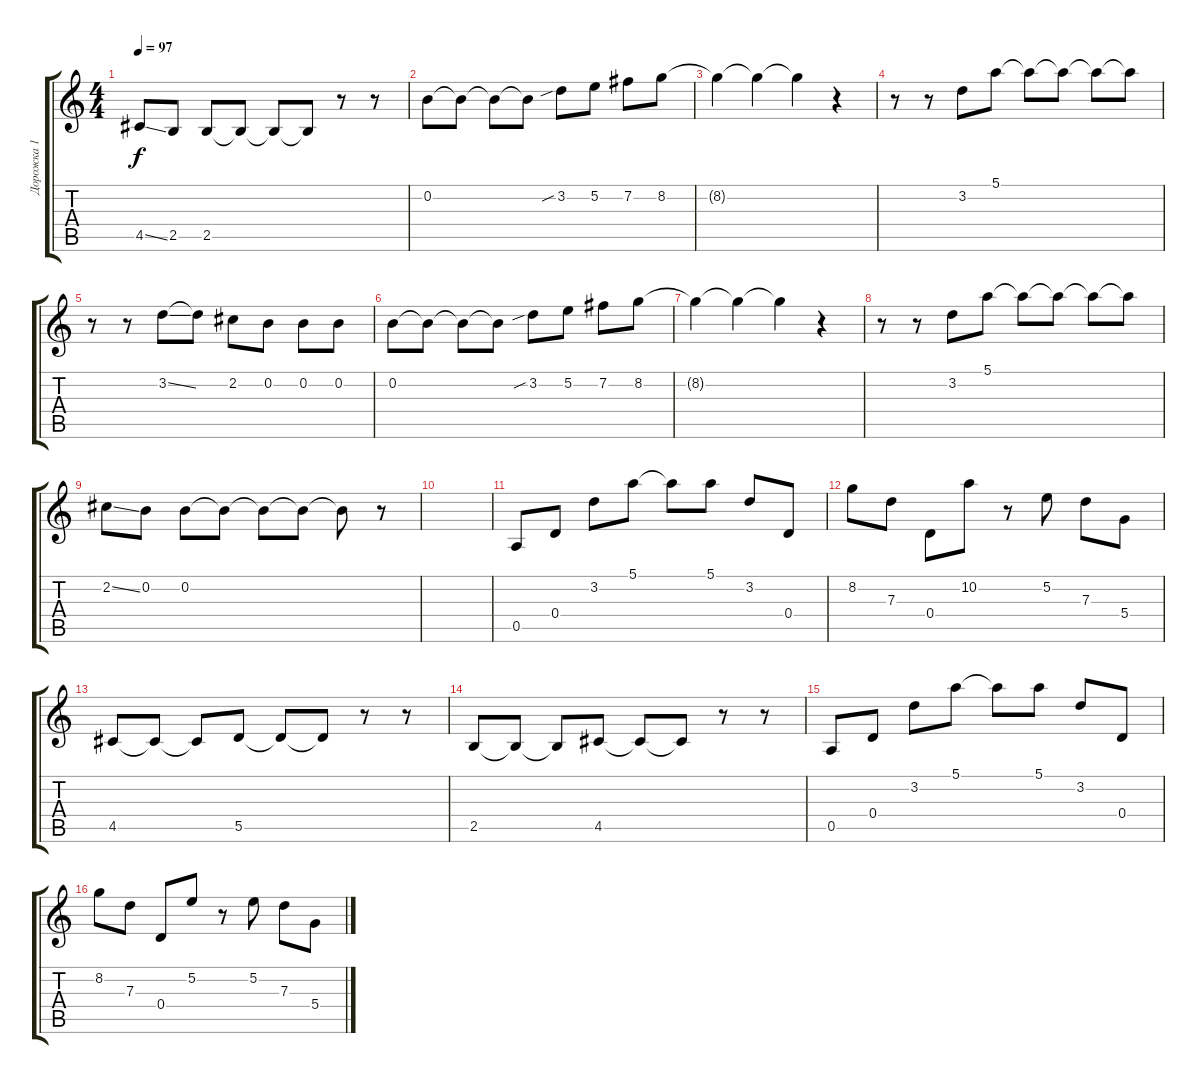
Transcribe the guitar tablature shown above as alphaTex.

\track ("Дорожка 1" "Дорожка 1") {instrument electricguitarclean}
\staff {score tabs}
\tuning (E4 B3 G3 D3 A2 E2) {hide}
\ts (4 4)
\tempo 97
\clef g2
\ks c
4.5{ss}.8{dy f} 2.5.8 2.5.8 2.5{t}.8 2.5{t}.8 2.5{t}.8 r.8 r.8 |
0.2.8 0.2{t}.8 0.2{t}.8 0.2{t}.8 3.2{sib}.8 5.2.8 7.2.8 8.2.8 |
8.2{t}.4 8.2{t}.4 8.2{t}.4 r.4 |
r.8 r.8 3.2.8 5.1.8 5.1{t}.8 5.1{t}.8 5.1{t}.8 5.1{t}.8 |
r.8 r.8 3.2{ss}.8 3.2{t}.8 2.2.8 0.2.8 0.2.8 0.2.8 |
0.2.8 0.2{t}.8 0.2{t}.8 0.2{t}.8 3.2{sib}.8 5.2.8 7.2.8 8.2.8 |
8.2{t}.4 8.2{t}.4 8.2{t}.4 r.4 |
r.8 r.8 3.2.8 5.1.8 5.1{t}.8 5.1{t}.8 5.1{t}.8 5.1{t}.8 |
2.2{ss}.8 0.2.8 0.2.8 0.2{t}.8 0.2{t}.8 0.2{t}.8 0.2{t}.8 r.8 |
|
0.5.8 0.4.8 3.2.8 5.1.8 5.1{t}.8 5.1.8 3.2.8 0.4.8 |
8.2.8 7.3.8 0.4.8 10.2.8 r.8 5.2.8 7.3.8 5.4.8 |
4.5.8 4.5{t}.8 4.5{t}.8 5.5.8 5.5{t}.8 5.5{t}.8 r.8 r.8 |
2.5.8 2.5{t}.8 2.5{t}.8 4.5.8 4.5{t}.8 4.5{t}.8 r.8 r.8 |
0.5.8 0.4.8 3.2.8 5.1.8 5.1{t}.8 5.1.8 3.2.8 0.4.8 |
8.2.8 7.3.8 0.4.8 5.2.8 r.8 5.2.8 7.3.8 5.4.8
